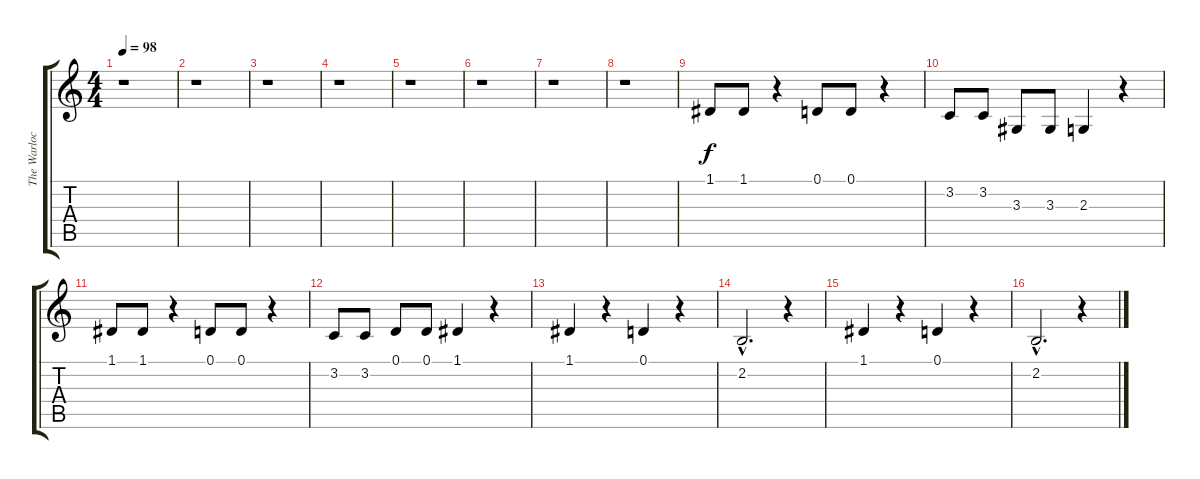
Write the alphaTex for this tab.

\track ("The Warlock/The Dime 333" "The Warloc") {instrument oboe}
\staff {score tabs}
\tuning (D4 A3 F3 C3 G2 D2) {hide}
\ts (4 4)
\tempo 98
\clef g2
\ks c
r.1{dy f instrument oboe} |
r.1 |
r.1 |
r.1 |
r.1 |
r.1 |
r.1 |
r.1 |
1.1.8 1.1.8 r.4 0.1.8 0.1.8 r.4 |
3.2.8 3.2.8 3.3.8 3.3.8 2.3.4 r.4 |
1.1.8 1.1.8 r.4 0.1.8 0.1.8 r.4 |
3.2.8 3.2.8 0.1.8 0.1.8 1.1.4 r.4 |
1.1.4 r.4 0.1.4 r.4 |
2.2{hac}.2{d} r.4 |
1.1.4 r.4 0.1.4 r.4 |
2.2{hac}.2{d} r.4
